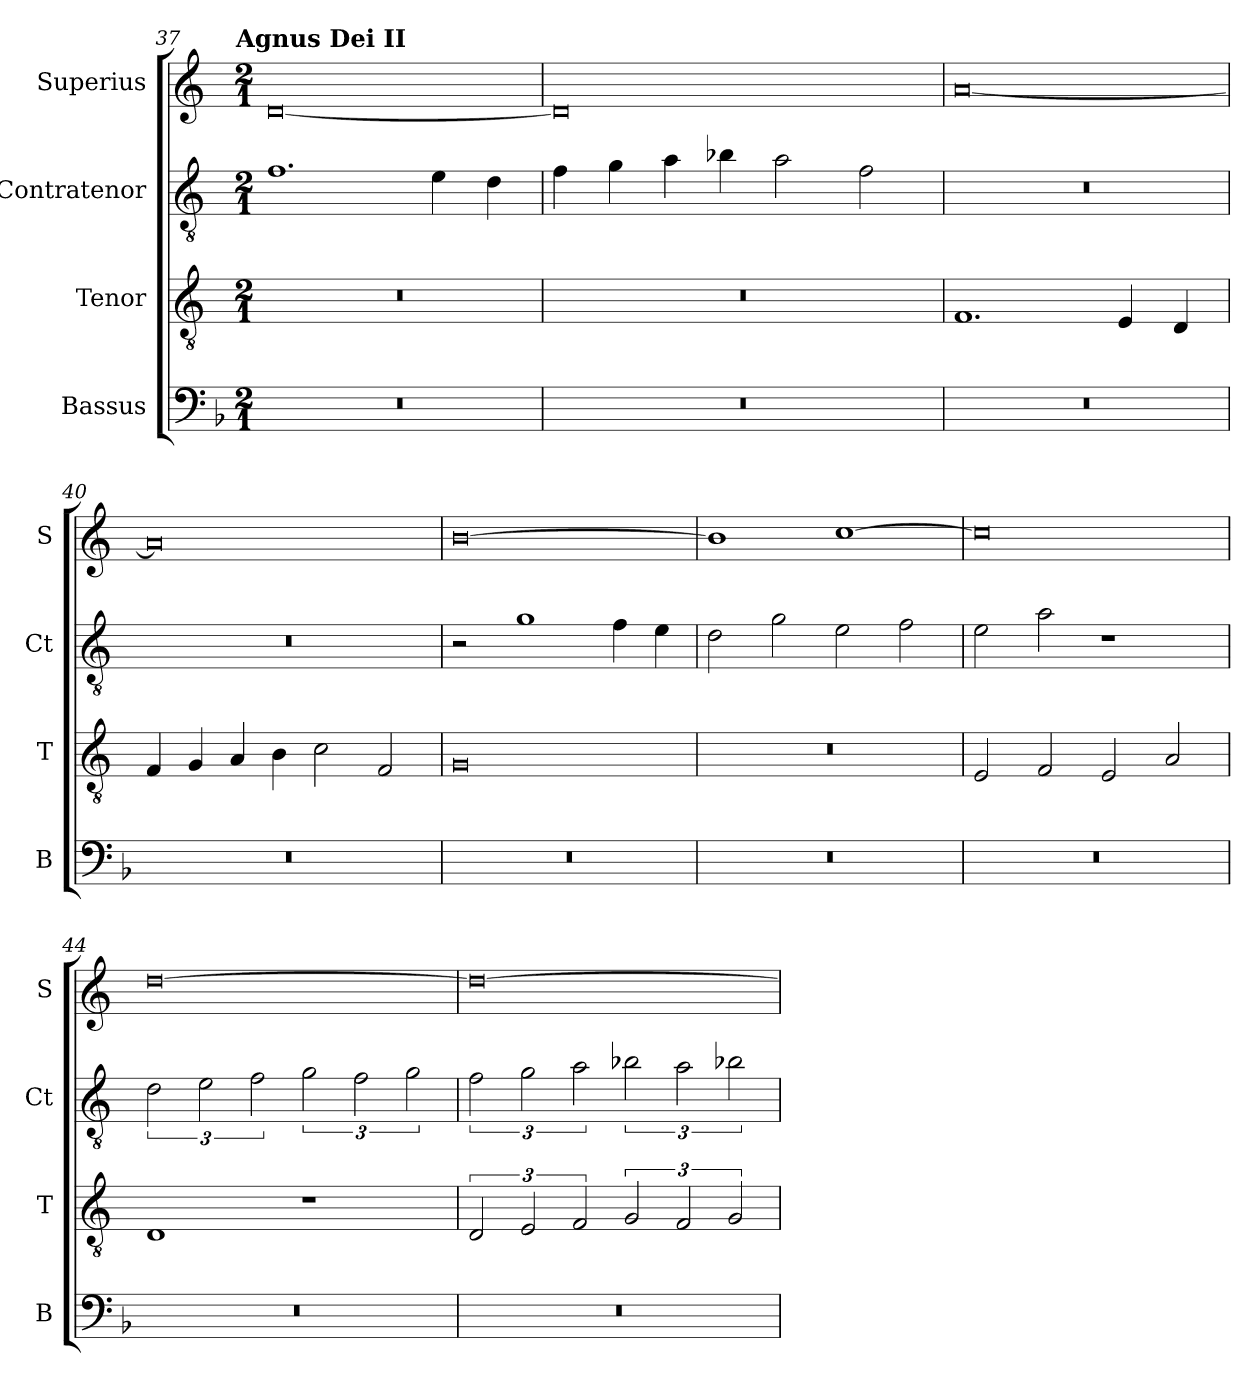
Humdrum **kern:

**kern	**kern	**kern	**kern
*part4	*part3	*part2	*part1
*staff4	*staff3	*staff2	*staff1
*I"Bassus	*I"Tenor	*I"Contratenor	*I"Superius
*I'B	*I'T	*I'Ct	*I'S
!!LO:LB:g=z
*clefF4	*clefGv2	*clefGv2	*clefG2
*k[b-]	*k[]	*k[]	*k[]
!!LO:TX:omd:t=Agnus Dei II
*M2/1	*M2/1	*M2/1	*M2/1
=37	=37	=37	=37
0r	0r	1.f	[0d
.	.	4e\	.
.	.	4d\	.
=38	=38	=38	=38
0r	0r	4f\	0d]
.	.	4g\	.
.	.	4a\	.
.	.	4b-X\	.
.	.	2a\	.
.	.	2f\	.
=39	=39	=39	=39
0r	1.F	0r	[0a
.	4E/	.	.
.	4D/	.	.
=40	=40	=40	=40
0r	4F/	0r	0a]
.	4G/	.	.
.	4A/	.	.
.	4B\	.	.
.	2c\	.	.
.	2F/	.	.
=41	=41	=41	=41
0r	0G	2r	[0b
.	.	1g	.
.	.	4f\	.
.	.	4e\	.
=42	=42	=42	=42
0r	0r	2d\	1b]
.	.	2g\	.
.	.	2e\	[1cc
.	.	2f\	.
=43	=43	=43	=43
0r	2E/	2e\	0cc]
.	2F/	2a\	.
.	2E/	1r	.
.	2A/	.	.
=44	=44	=44	=44
0r	1D	3d\	[0dd
.	.	3e\	.
.	.	3f\	.
.	1r	3g\	.
.	.	3f\	.
.	.	3g\	.
=45	=45	=45	=45
0r	3D/	3f\	0dd_
.	3E/	3g\	.
.	3F/	3a\	.
.	3G/	3b-X\	.
.	3F/	3a\	.
.	3G/	3b-X\	.
=	=	=	=
*-	*-	*-	*-
